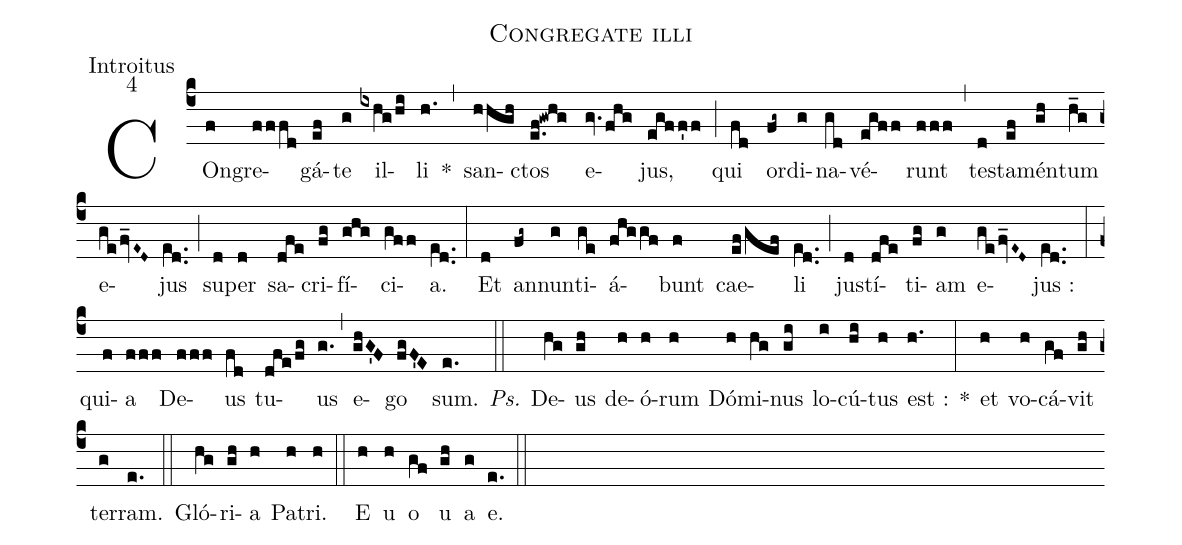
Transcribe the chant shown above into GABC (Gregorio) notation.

name:Congregate illi;
office-part:Introitus;
mode:4;
%%
(c4) COn(f)gre(fffd)gá(ef)te(g) il(ixhg/hi)li(h.) *(,) san(hhgh)ctos(e.f!gwhg) e(gv.fhg)jus,(egff'f) (;) qui(fd) or(fg~)di(g)na(gd)vé(egff)runt(fff) (,) te(d)sta(ef)mén(gh)tum(h_g) e(gefv_E~D~)jus(e[ll:1]d..) (;) su(d)per(d) sa(dfe)cri(fg)fí(ghg)ci(gff)a.(e[ll:1]d..) (:) Et(d) an(fg~)nun(g)ti(ge)á(fhggf)bunt(f) cae(ef/gef)li(e[ll:1]d..) (;) ju(d)stí(dfe)ti(fg)am(g) e(gefv_E~D~)jus :(e[ll:1]d..) (:) qui(f)a(fff) De(fff)us(fd) tu(dfe/fg)us(g.) (,) e(ghG'F)go(fgF'E) sum.(e.) (::) <i>Ps.</i> De(hg)us(gh) de(h)ó(h)rum(h) Dó(h)mi(hg)nus(gi) lo(i)cú(hi)tus(h) est :(h.) *(:) et(h) vo(h)cá(gf)vit(gh) ter(g)ram.(e.) (::) Gló(hg)ri(gh)a(h) Pa(h)tri.(h) (::) <eu>E(h) u(h) o(gf) u(gh) a(g) e.</eu>(e.) (::)
